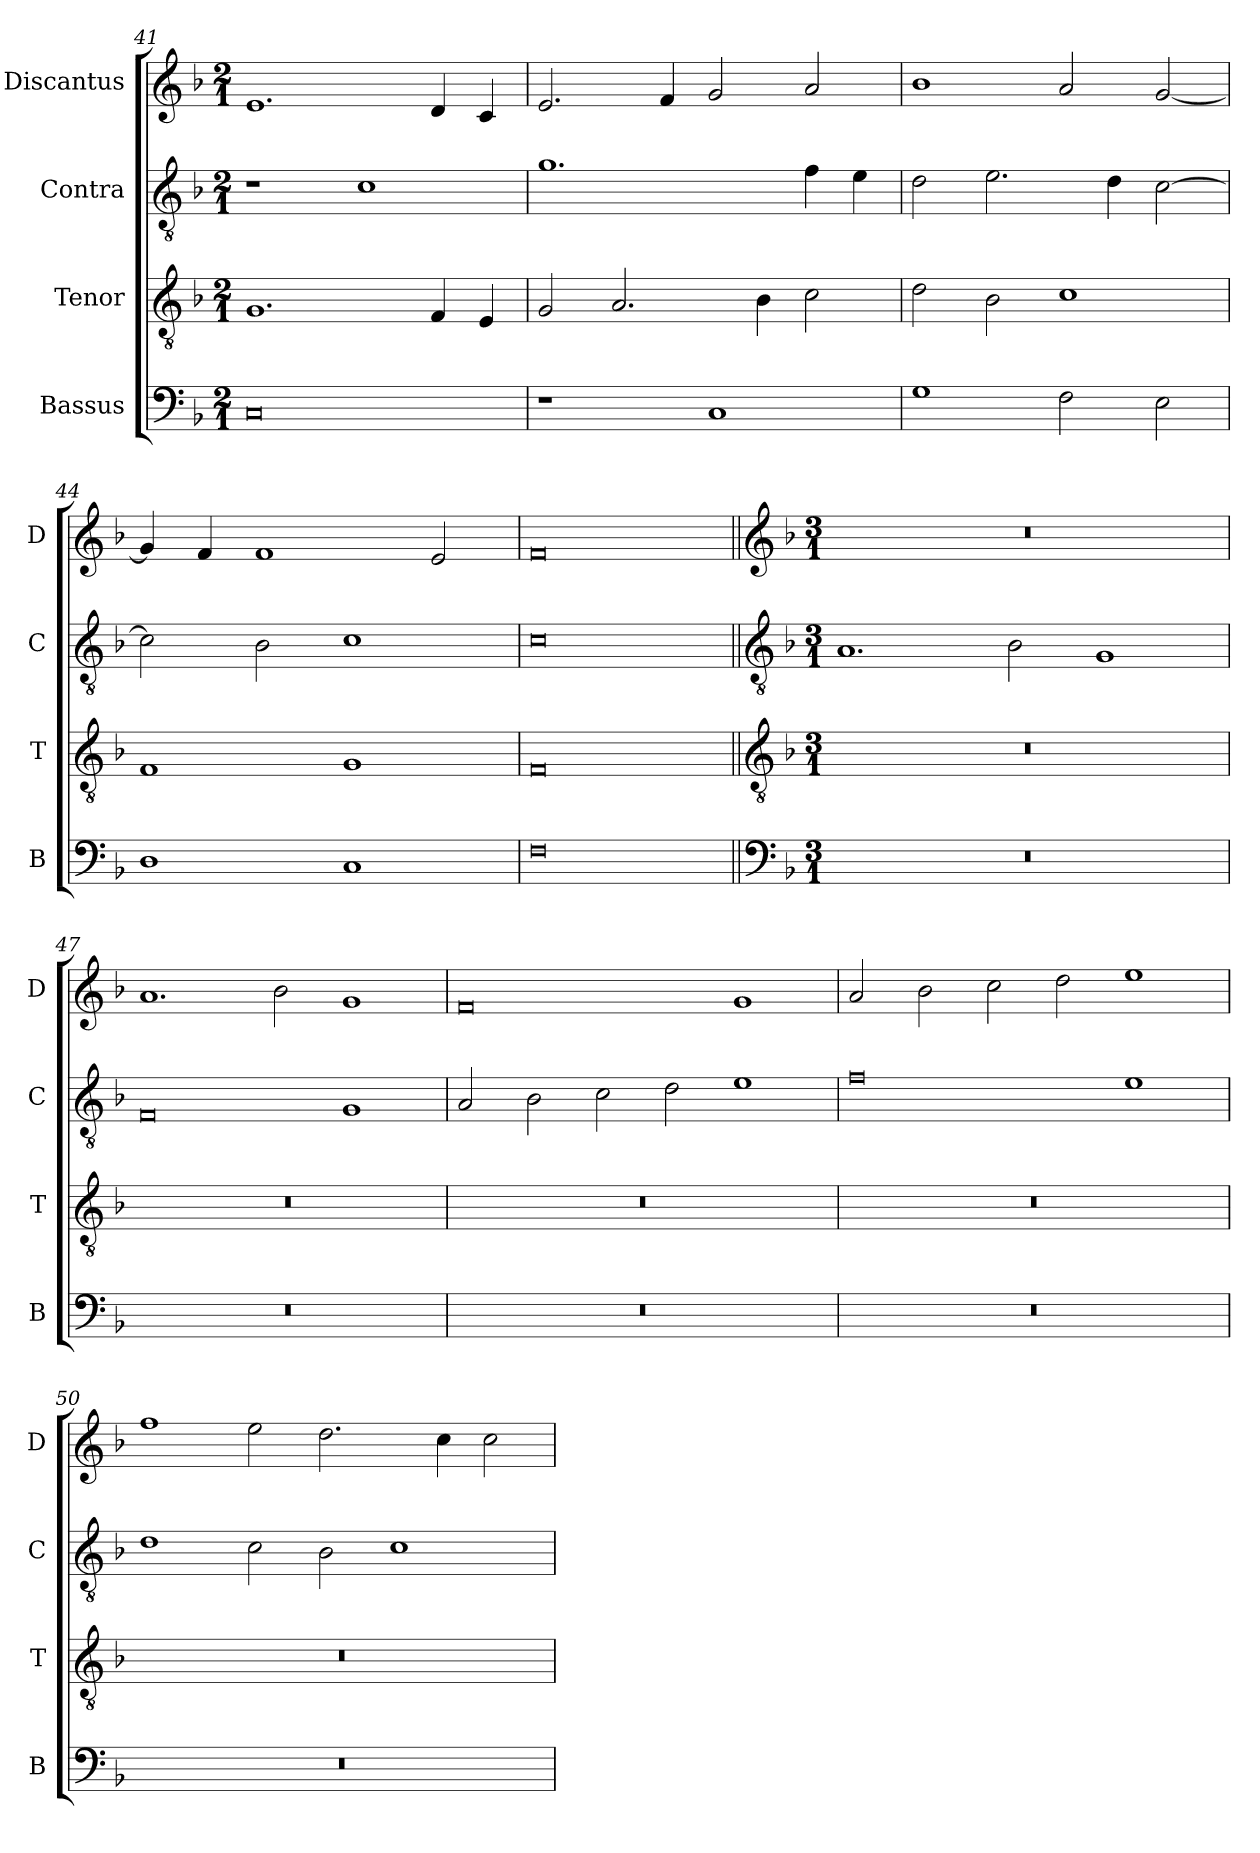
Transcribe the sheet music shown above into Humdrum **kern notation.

**kern	**kern	**kern	**kern
*part4	*part3	*part2	*part1
*staff4	*staff3	*staff2	*staff1
*I"Bassus	*I"Tenor	*I"Contra	*I"Discantus
*I'B	*I'T	*I'C	*I'D
*clefF4	*clefGv2	*clefGv2	*clefG2
*k[b-]	*k[b-]	*k[b-]	*k[b-]
*M2/1	*M2/1	*M2/1	*M2/1
=41	=41	=41	=41
0C	1.G	1r	1.e
.	.	1c	.
.	4F/	.	4d/
.	4E/	.	4c/
=42	=42	=42	=42
1r	2G/	1.g	2.e/
.	2.A/	.	.
.	.	.	4f/
1C	.	.	2g/
.	4B-\	.	.
.	2c\	4f\	2a/
.	.	4e\	.
=43	=43	=43	=43
1G	2d\	2d\	1b-
.	2B-\	2.e\	.
2F\	1c	.	2a/
.	.	4d\	.
2E\	.	[2c\	[2g/
=44	=44	=44	=44
1D	1F	2c\]	4g/]
.	.	.	4f/
.	.	2B-\	1f
1C	1G	1c	.
.	.	.	2e/
=45	=45	=45	=45
0F	0F	0c	0f
!!LO:LB:g=z
=46||	=46||	=46||	=46||
*clefF4	*clefGv2	*clefGv2	*clefG2
*k[b-]	*k[b-]	*k[b-]	*k[b-]
*M3/1	*M3/1	*M3/1	*M3/1
0.r	0.r	1.A	0.r
.	.	2B-\	.
.	.	1G	.
=47	=47	=47	=47
0.r	0.r	0F	1.a
.	.	.	2b-\
.	.	1G	1g
=48	=48	=48	=48
0.r	0.r	2A/	0f
.	.	2B-\	.
.	.	2c\	.
.	.	2d\	.
.	.	1e	1g
=49	=49	=49	=49
0.r	0.r	0f	2a/
.	.	.	2b-\
.	.	.	2cc\
.	.	.	2dd\
.	.	1e	1ee
=50	=50	=50	=50
0.r	0.r	1d	1ff
.	.	2c\	2ee\
.	.	2B-\	2.dd\
.	.	1c	.
.	.	.	4cc\
.	.	.	2cc\
=	=	=	=
*-	*-	*-	*-
